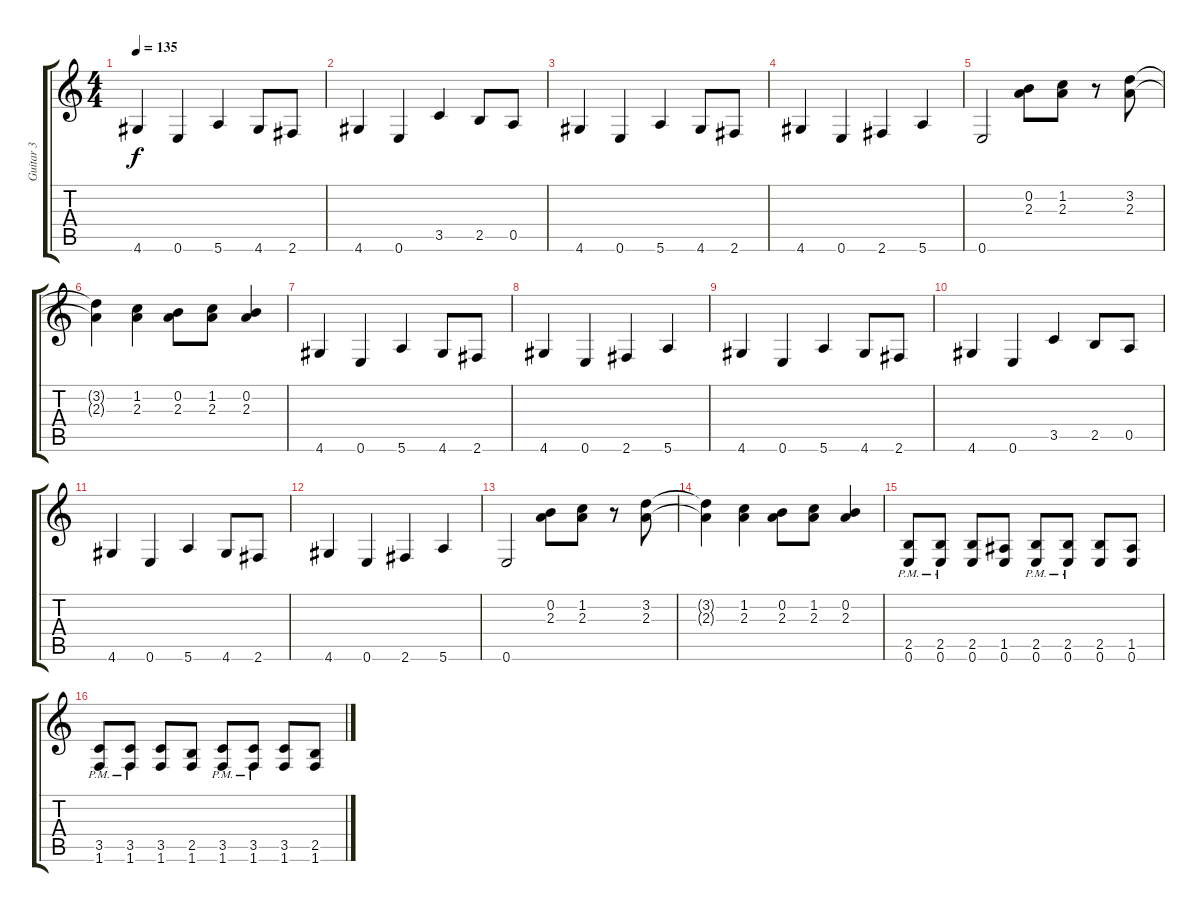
\track ("Guitar 3" "Guitar 3") {instrument distortionguitar}
\staff {score tabs}
\tuning (E4 B3 G3 D3 A2 E2) {hide}
\ts (4 4)
\tempo 135
\clef g2
\ks c
4.6.4{dy f} 0.6.4 5.6.4 4.6.8 2.6.8 |
4.6.4 0.6.4 3.5.4 2.5.8 0.5.8 |
4.6.4 0.6.4 5.6.4 4.6.8 2.6.8 |
4.6.4 0.6.4 2.6.4 5.6.4 |
0.6.2 (0.2 2.3).8 (1.2 2.3).8 r.8 (3.2 2.3).8 |
(3.2{t} 2.3{t}).4 (1.2 2.3).4 (0.2 2.3).8 (1.2 2.3).8 (0.2 2.3).4 |
4.6.4 0.6.4 5.6.4 4.6.8 2.6.8 |
4.6.4 0.6.4 2.6.4 5.6.4 |
4.6.4 0.6.4 5.6.4 4.6.8 2.6.8 |
4.6.4 0.6.4 3.5.4 2.5.8 0.5.8 |
4.6.4 0.6.4 5.6.4 4.6.8 2.6.8 |
4.6.4 0.6.4 2.6.4 5.6.4 |
0.6.2 (0.2 2.3).8 (1.2 2.3).8 r.8 (3.2 2.3).8 |
(3.2{t} 2.3{t}).4 (1.2 2.3).4 (0.2 2.3).8 (1.2 2.3).8 (0.2 2.3).4 |
(2.5{pm} 0.6{pm}).8{volume 10 instrument distortionguitar} (2.5{pm} 0.6{pm}).8 (2.5 0.6).8 (1.5 0.6).8 (2.5{pm} 0.6{pm}).8 (2.5{pm} 0.6{pm}).8 (2.5 0.6).8 (1.5 0.6).8 |
(3.5{pm} 1.6{pm}).8 (3.5{pm} 1.6{pm}).8 (3.5 1.6).8 (2.5 1.6).8 (3.5{pm} 1.6{pm}).8 (3.5{pm} 1.6{pm}).8 (3.5 1.6).8 (2.5 1.6).8
